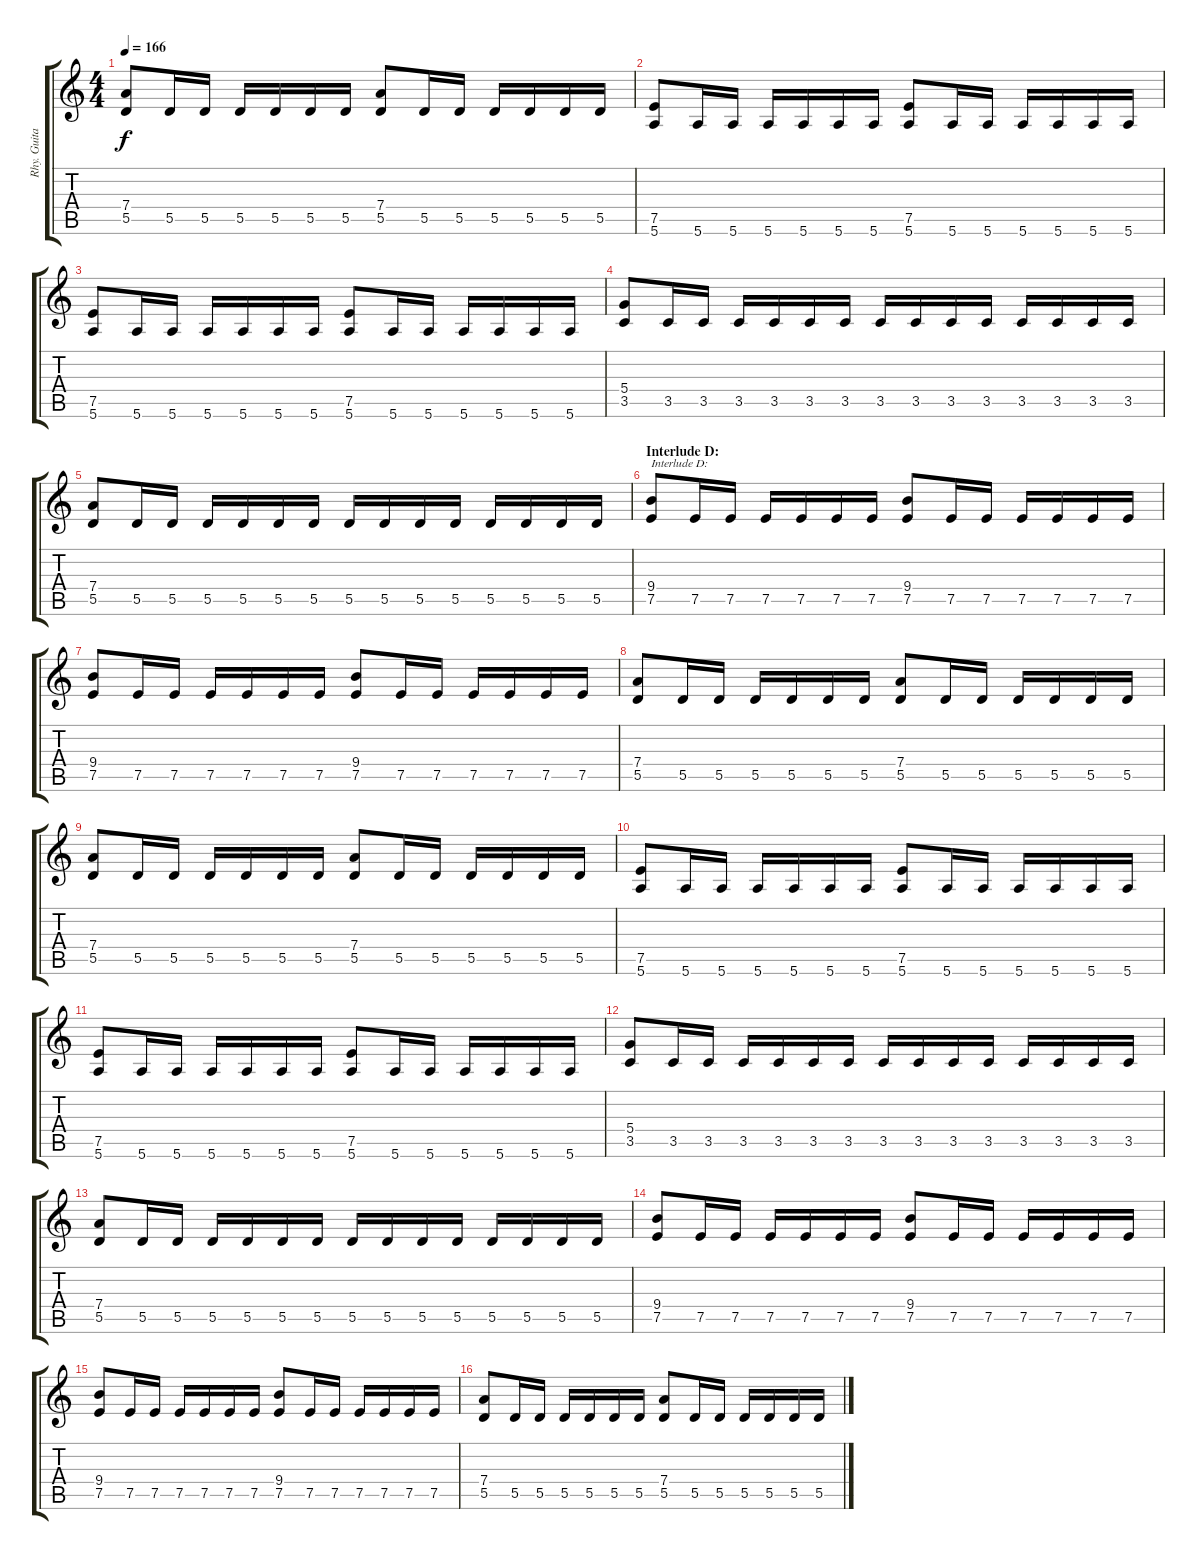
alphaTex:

\track ("Rhy. Guitar II" "Rhy. Guita") {instrument distortionguitar}
\staff {score tabs}
\tuning (E4 B3 G3 D3 A2 E2) {hide}
\ts (4 4)
\tempo 166
\clef g2
\ks c
(7.4 5.5).8{dy f} 5.5.16 5.5.16 5.5.16 5.5.16 5.5.16 5.5.16 (7.4 5.5).8 5.5.16 5.5.16 5.5.16 5.5.16 5.5.16 5.5.16 |
(7.5 5.6).8 5.6.16 5.6.16 5.6.16 5.6.16 5.6.16 5.6.16 (7.5 5.6).8 5.6.16 5.6.16 5.6.16 5.6.16 5.6.16 5.6.16 |
(7.5 5.6).8 5.6.16 5.6.16 5.6.16 5.6.16 5.6.16 5.6.16 (7.5 5.6).8 5.6.16 5.6.16 5.6.16 5.6.16 5.6.16 5.6.16 |
(5.4 3.5).8 3.5.16 3.5.16 3.5.16 3.5.16 3.5.16 3.5.16 3.5.16 3.5.16 3.5.16 3.5.16 3.5.16 3.5.16 3.5.16 3.5.16 |
(7.4 5.5).8 5.5.16 5.5.16 5.5.16 5.5.16 5.5.16 5.5.16 5.5.16 5.5.16 5.5.16 5.5.16 5.5.16 5.5.16 5.5.16 5.5.16 |
\section ("" "Interlude D:")
(9.4 7.5).8{txt "Interlude D:"} 7.5.16 7.5.16 7.5.16 7.5.16 7.5.16 7.5.16 (9.4 7.5).8 7.5.16 7.5.16 7.5.16 7.5.16 7.5.16 7.5.16 |
(9.4 7.5).8 7.5.16 7.5.16 7.5.16 7.5.16 7.5.16 7.5.16 (9.4 7.5).8 7.5.16 7.5.16 7.5.16 7.5.16 7.5.16 7.5.16 |
(7.4 5.5).8 5.5.16 5.5.16 5.5.16 5.5.16 5.5.16 5.5.16 (7.4 5.5).8 5.5.16 5.5.16 5.5.16 5.5.16 5.5.16 5.5.16 |
(7.4 5.5).8 5.5.16 5.5.16 5.5.16 5.5.16 5.5.16 5.5.16 (7.4 5.5).8 5.5.16 5.5.16 5.5.16 5.5.16 5.5.16 5.5.16 |
(7.5 5.6).8 5.6.16 5.6.16 5.6.16 5.6.16 5.6.16 5.6.16 (7.5 5.6).8 5.6.16 5.6.16 5.6.16 5.6.16 5.6.16 5.6.16 |
(7.5 5.6).8 5.6.16 5.6.16 5.6.16 5.6.16 5.6.16 5.6.16 (7.5 5.6).8 5.6.16 5.6.16 5.6.16 5.6.16 5.6.16 5.6.16 |
(5.4 3.5).8 3.5.16 3.5.16 3.5.16 3.5.16 3.5.16 3.5.16 3.5.16 3.5.16 3.5.16 3.5.16 3.5.16 3.5.16 3.5.16 3.5.16 |
(7.4 5.5).8 5.5.16 5.5.16 5.5.16 5.5.16 5.5.16 5.5.16 5.5.16 5.5.16 5.5.16 5.5.16 5.5.16 5.5.16 5.5.16 5.5.16 |
(9.4 7.5).8 7.5.16 7.5.16 7.5.16 7.5.16 7.5.16 7.5.16 (9.4 7.5).8 7.5.16 7.5.16 7.5.16 7.5.16 7.5.16 7.5.16 |
(9.4 7.5).8 7.5.16 7.5.16 7.5.16 7.5.16 7.5.16 7.5.16 (9.4 7.5).8 7.5.16 7.5.16 7.5.16 7.5.16 7.5.16 7.5.16 |
(7.4 5.5).8 5.5.16 5.5.16 5.5.16 5.5.16 5.5.16 5.5.16 (7.4 5.5).8 5.5.16 5.5.16 5.5.16 5.5.16 5.5.16 5.5.16
